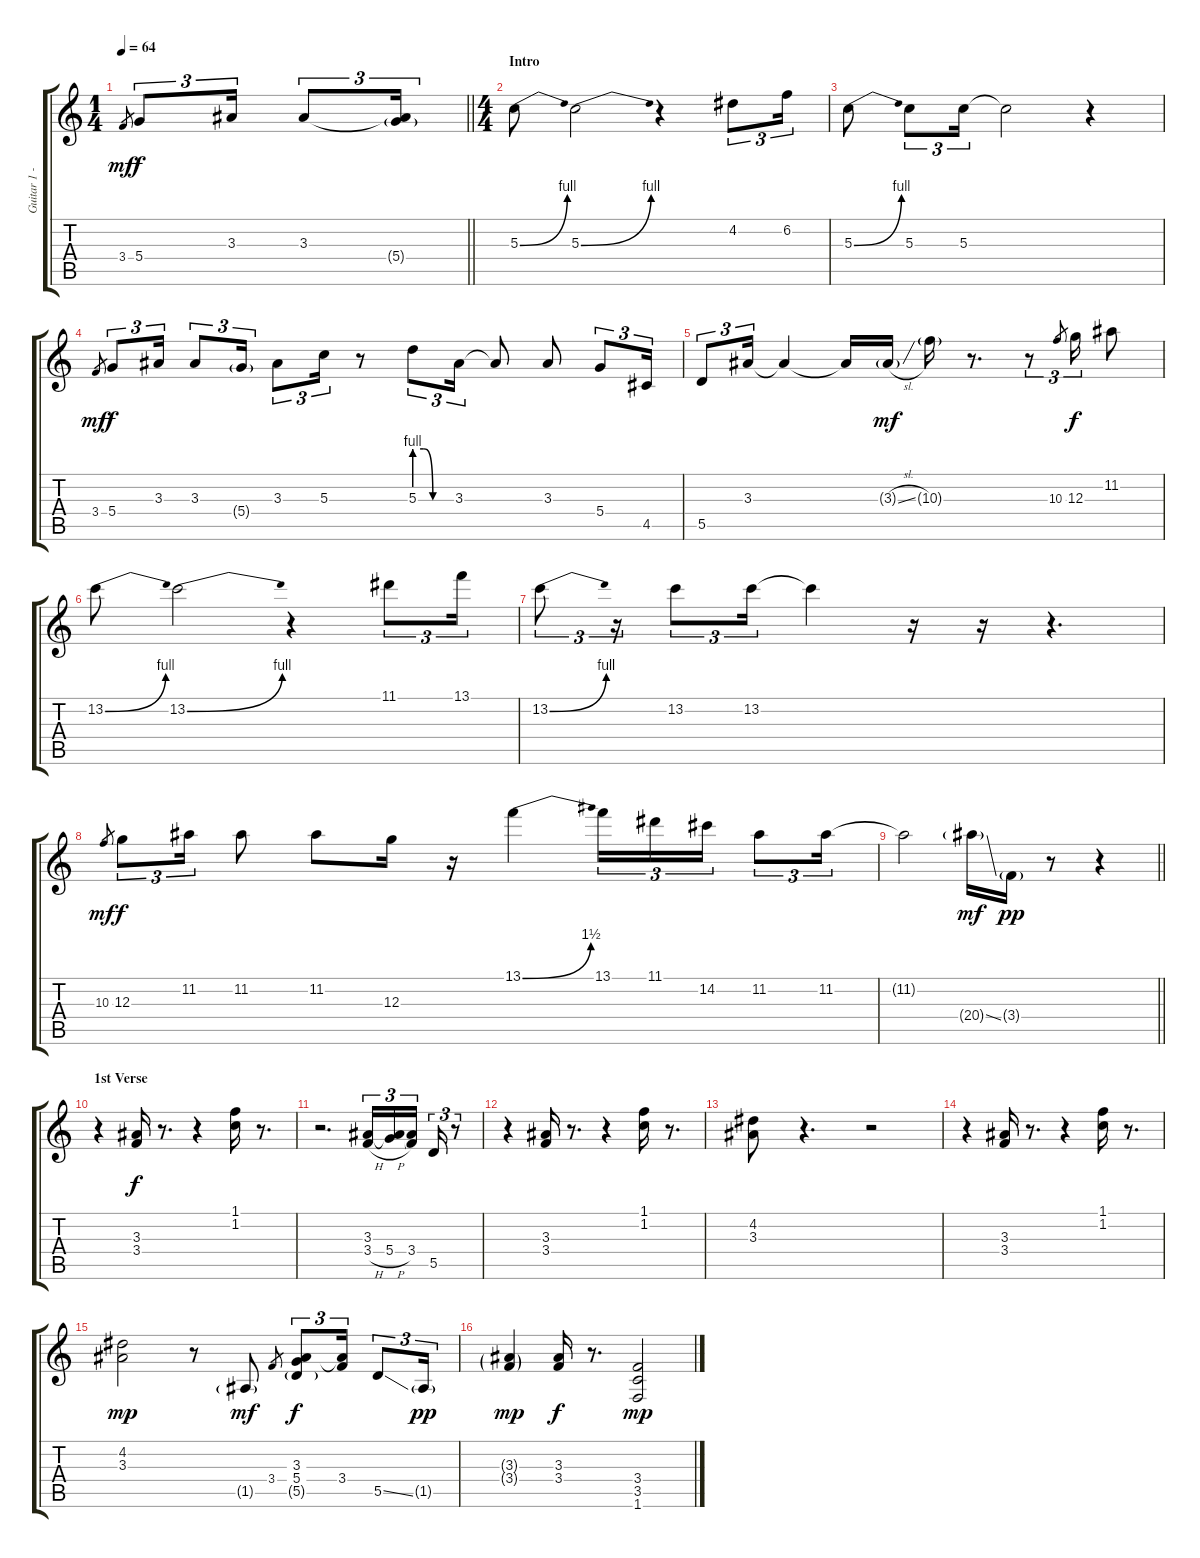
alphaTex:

\track ("Guitar 1 - Rhythm" "Guitar 1 -") {instrument overdrivenguitar}
\staff {score tabs}
\tuning (E4 B3 G3 D3 A2 E2) {hide}
\ts (1 4)
\tempo 64
\clef g2
\barLineRight lightlight
\ks c
3.4.8{gr dy mf instrument overdrivenguitar} 5.4.8{tu (3 2) dy f} 3.3.16{tu (3 2)} 3.3.8{tu (3 2)} (3.3{t} 5.4{g}).16{tu (3 2)} |
\ts (4 4)
\section ("" "Intro")
5.3{be (bend 0 0 60 4)}.8 5.3{be (bend 0 0 60 4)}.2 r.4 4.2.8{tu (3 2)} 6.2.16{tu (3 2)} |
5.3{be (bend 0 0 60 4)}.8 5.3.8{tu (3 2)} 5.3.16{tu (3 2)} 5.3{t}.2 r.4 |
3.4.8{gr dy mf} 5.4.8{tu (3 2) dy f} 3.3.16{tu (3 2)} 3.3.8{tu (3 2)} 5.4{g}.16{tu (3 2)} 3.3.8{tu (3 2)} 5.3.16{tu (3 2)} r.8 5.3{be (custom 0 4 15 4 30 0 60 0)}.8{tu (3 2)} 3.3.16{tu (3 2)} 3.3{t}.8 3.3.8 5.4.8{tu (3 2)} 4.5.16{tu (3 2)} |
5.5.8{tu (3 2)} 3.3.16{tu (3 2)} 3.3{t}.4 3.3{t}.16 3.3{sl g}.16{dy mf} 10.3{g}.16 r.8{d} r.8{tu (3 2)} 10.3.8{gr} 12.3.16{tu (3 2) dy f} 11.2.8 |
13.2{be (bend 0 0 60 4)}.8 13.2{be (bend 0 0 60 4)}.2 r.4 11.1.8{tu (3 2)} 13.1.16{tu (3 2)} |
13.2{be (bend 0 0 60 4)}.8{tu (3 2)} r.16{tu (3 2)} 13.2.8{tu (3 2)} 13.2.16{tu (3 2)} 13.2{t}.4 r.16 r.16 r.4{d} |
10.3.8{gr dy mf} 12.3.8{tu (3 2) dy f} 11.2.16{tu (3 2)} 11.2.8 11.2.8 12.3.16 r.16 13.1{be (bend 0 0 60 6)}.4 13.1.16{tu (3 2)} 11.1.16{tu (3 2)} 14.2.16{tu (3 2)} 11.2.8{tu (3 2)} 11.2.16{tu (3 2)} |
\barLineRight lightlight
11.2{t}.2 20.4{ss g}.16{dy mf} 3.4{g}.16{dy pp} r.8 r.4 |
\section ("" "1st Verse")
r.4 (3.3 3.4).16{dy f} r.8{d} r.4 (1.1 1.2).16 r.8{d} |
r.2{d} (3.3 3.4{h}).16{tu (3 2)} (3.3{t} 5.4{h}).16{tu (3 2)} (3.3{t} 3.4).16{tu (3 2) beam splitsecondary} 5.5.16{tu (3 2)} r.8{tu (3 2)} |
r.4 (3.3 3.4).16 r.8{d} r.4 (1.1 1.2).16 r.8{d} |
(4.2 3.3).8 r.4{d} r.2 |
r.4 (3.3 3.4).16 r.8{d} r.4 (1.1 1.2).16 r.8{d} |
(4.2 3.3).2{dy mp} r.8 1.5{g}.8{dy mf} 3.4.8{gr} (3.3 5.4 5.5{g}).8{tu (3 2) dy f} (3.3{t} 3.4).16{tu (3 2)} 5.5{ss}.8{tu (3 2)} 1.5{g}.16{tu (3 2) dy pp} |
(3.3{g} 3.4{g}).4{dy mp} (3.3 3.4).16{dy f} r.8{d} (3.4 3.5 1.6).2{dy mp}
